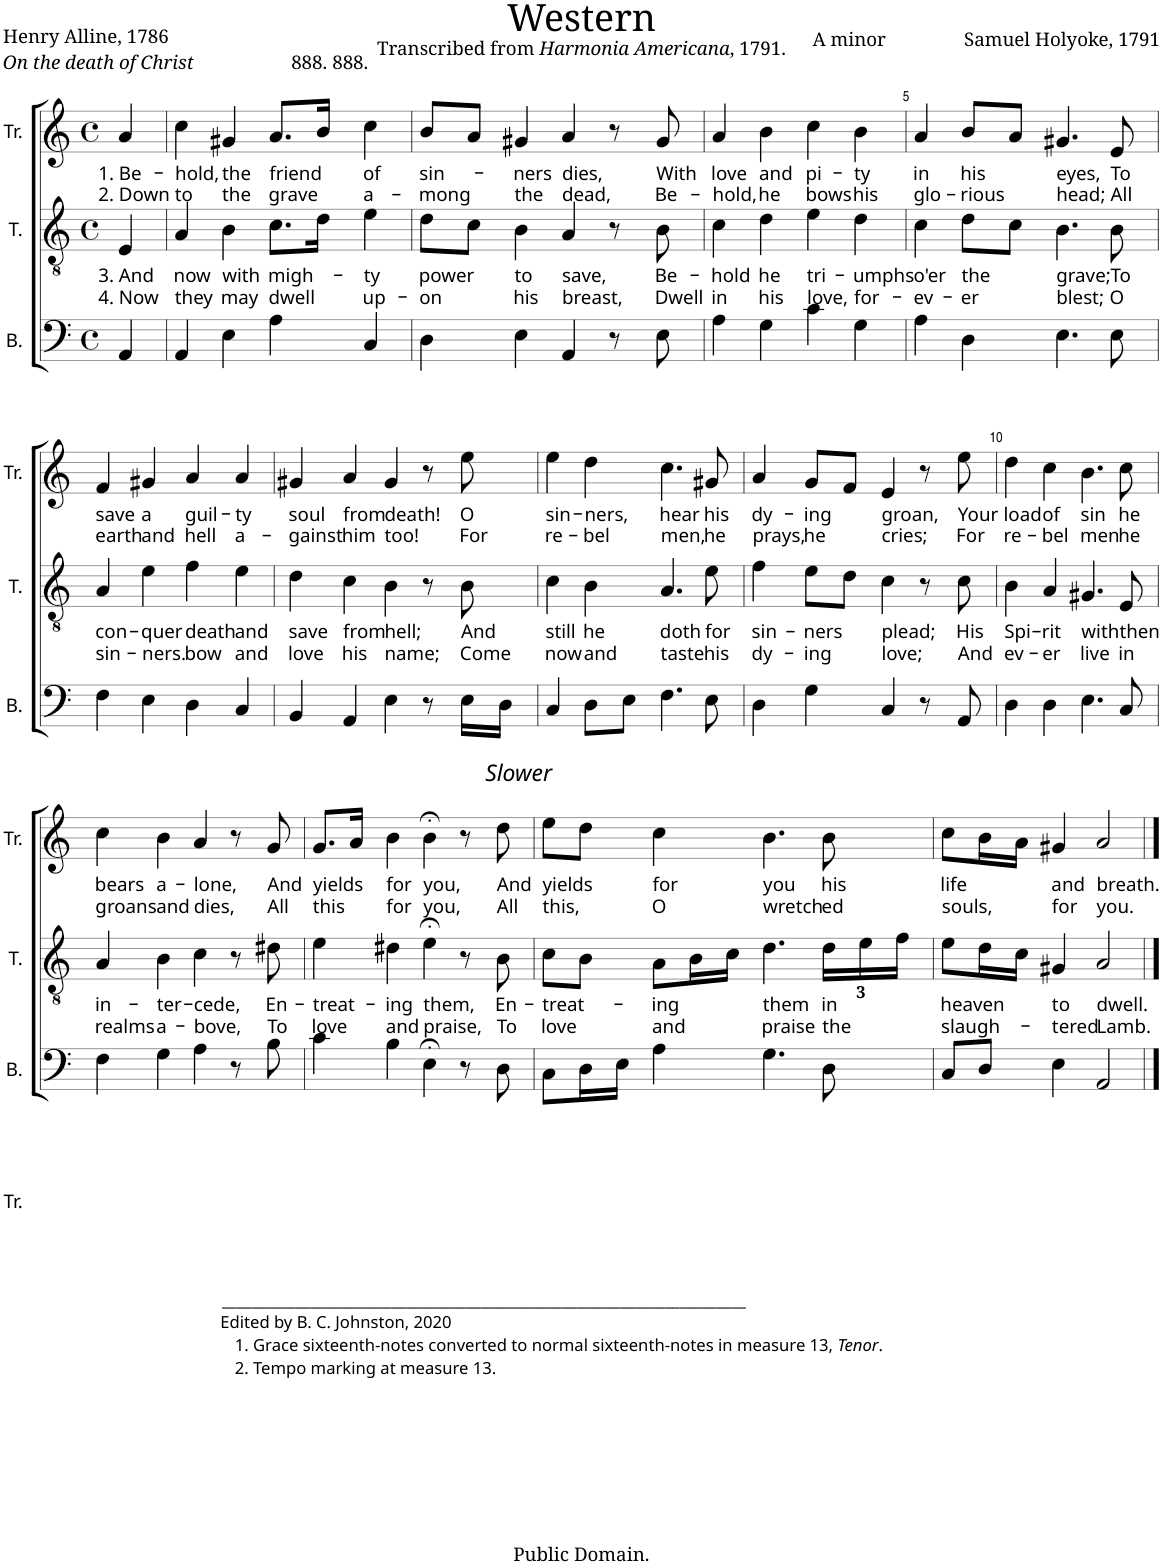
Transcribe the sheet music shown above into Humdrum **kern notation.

**kern	**kern	**text	**text	**kern	**text	**text
*part3	*part2	*part2	*part2	*part1	*part1	*part1
*staff3	*staff2	*staff2	*staff2	*staff1	*staff1	*staff1
*I"B.	*I"T.	*	*	*I"Tr.	*	*
*I'B.	*I'T.	*	*	*I'Tr.	*	*
*clefF4	*clefGv2	*	*	*clefG2	*	*
*k[]	*k[]	*	*	*k[]	*	*
*M4/4	*M4/4	*	*	*M4/4	*	*
*met(c)	*met(c)	*	*	*met(c)	*	*
=1	=1	=1	=1	=1	=1	=1
!	!	!LO:LY:b	!LO:LY:b	!	!LO:LY:b	!LO:LY:b
4AA/	4E/	3. And	4. Now	4a/	1. Be-	2. Down
=2	=2	=2	=2	=2	=2	=2
!	!	!LO:LY:b	!LO:LY:b	!	!LO:LY:b	!LO:LY:b
4AA/	4A/	now	they	4cc\	-hold,	to
!	!	!LO:LY:b	!LO:LY:b	!	!LO:LY:b	!LO:LY:b
4E\	4B\	with	may	4g#X/	the	the
!	!	!LO:LY:b	!LO:LY:b	!	!LO:LY:b	!LO:LY:b
4A\	8.c\L	migh-	dwell	8.a/L	friend	grave
.	16d\Jk	.	.	16b/Jk	.	.
!	!	!LO:LY:b	!LO:LY:b	!	!LO:LY:b	!LO:LY:b
4C/	4e\	-ty	up-	4cc\	of	a-
=3	=3	=3	=3	=3	=3	=3
!	!	!LO:LY:b	!LO:LY:b	!	!LO:LY:b	!LO:LY:b
4D\	8d\L	power	-on	8b/L	sin-	-mong
.	8c\J	.	.	8a/J	.	.
!	!	!LO:LY:b	!LO:LY:b	!	!LO:LY:b	!LO:LY:b
4E\	4B\	to	his	4g#X/	-ners	the
!	!	!LO:LY:b	!LO:LY:b	!	!LO:LY:b	!LO:LY:b
4AA/	4A/	save,	breast,	4a/	dies,	dead,
8r	8r	.	.	8r	.	.
!	!	!LO:LY:b	!LO:LY:b	!	!LO:LY:b	!LO:LY:b
8E\	8B\	Be-	Dwell	8g#/	With	Be-
=4	=4	=4	=4	=4	=4	=4
!	!	!LO:LY:b	!LO:LY:b	!	!LO:LY:b	!LO:LY:b
4A\	4c\	-hold	in	4a/	love	-hold,
!	!	!LO:LY:b	!LO:LY:b	!	!LO:LY:b	!LO:LY:b
4G\	4d\	he	his	4b\	and	he
!	!	!LO:LY:b	!LO:LY:b	!	!LO:LY:b	!LO:LY:b
4c\	4e\	tri-	love,	4cc\	pi-	bows
!	!	!LO:LY:b	!LO:LY:b	!	!LO:LY:b	!LO:LY:b
4G\	4d\	-umphs	for-	4b\	-ty	his
=5	=5	=5	=5	=5	=5	=5
!	!	!LO:LY:b	!LO:LY:b	!	!LO:LY:b	!LO:LY:b
4A\	4c\	o'er	-ev-	4a/	in	glo-
!	!	!LO:LY:b	!LO:LY:b	!	!LO:LY:b	!LO:LY:b
4D\	8d\L	the	-er	8b/L	his	-rious
.	8c\J	.	.	8a/J	.	.
!	!	!LO:LY:b	!LO:LY:b	!	!LO:LY:b	!LO:LY:b
4.E\	4.B\	grave;	blest;	4.g#X/	eyes,	head;
!	!	!LO:LY:b	!LO:LY:b	!	!LO:LY:b	!LO:LY:b
8E\	8B\	To	O	8e/	To	All
!!LO:LB:g=z
=6	=6	=6	=6	=6	=6	=6
!	!	!LO:LY:b	!LO:LY:b	!	!LO:LY:b	!LO:LY:b
4F\	4A/	con-	sin-	4f/	save	earth
!	!	!LO:LY:b	!LO:LY:b	!	!LO:LY:b	!LO:LY:b
4E\	4e\	-quer	-ners.	4g#X/	a	and
!	!	!LO:LY:b	!LO:LY:b	!	!LO:LY:b	!LO:LY:b
4D\	4f\	death	bow	4a/	guil-	hell
!	!	!LO:LY:b	!LO:LY:b	!	!LO:LY:b	!LO:LY:b
4C/	4e\	and	and	4a/	-ty	a-
=7	=7	=7	=7	=7	=7	=7
!	!	!LO:LY:b	!LO:LY:b	!	!LO:LY:b	!LO:LY:b
4BB/	4d\	save	love	4g#X/	soul	-gainst
!	!	!LO:LY:b	!LO:LY:b	!	!LO:LY:b	!LO:LY:b
4AA/	4c\	from	his	4a/	from	him
!	!	!LO:LY:b	!LO:LY:b	!	!LO:LY:b	!LO:LY:b
4E\	4B\	hell;	name;	4g#/	death!	too!
8r	8r	.	.	8r	.	.
!	!	!LO:LY:b	!LO:LY:b	!	!LO:LY:b	!LO:LY:b
16E\LL	8B\	And	Come	8ee\	O	For
16D\JJ	.	.	.	.	.	.
=8	=8	=8	=8	=8	=8	=8
!	!	!LO:LY:b	!LO:LY:b	!	!LO:LY:b	!LO:LY:b
4C/	4c\	still	now	4ee\	sin-	re-
!	!	!LO:LY:b	!LO:LY:b	!	!LO:LY:b	!LO:LY:b
8D\L	4B\	he	and	4dd\	-ners,	-bel
8E\J	.	.	.	.	.	.
!	!	!LO:LY:b	!LO:LY:b	!	!LO:LY:b	!LO:LY:b
4.F\	4.A/	doth	taste	4.cc\	hear	men,
!	!	!LO:LY:b	!LO:LY:b	!	!LO:LY:b	!LO:LY:b
8E\	8e\	for	his	8g#X/	his	he
=9	=9	=9	=9	=9	=9	=9
!	!	!LO:LY:b	!LO:LY:b	!	!LO:LY:b	!LO:LY:b
4D\	4f\	sin-	dy-	4a/	dy-	prays,
!	!	!LO:LY:b	!LO:LY:b	!	!LO:LY:b	!LO:LY:b
4G\	8e\L	-ners	-ing	8g/L	-ing	he
.	8d\J	.	.	8f/J	.	.
!	!	!LO:LY:b	!LO:LY:b	!	!LO:LY:b	!LO:LY:b
4C/	4c\	plead;	love;	4e/	groan,	cries;
8r	8r	.	.	8r	.	.
!	!	!LO:LY:b	!LO:LY:b	!	!LO:LY:b	!LO:LY:b
8AA/	8c\	His	And	8ee\	Your	For
=10	=10	=10	=10	=10	=10	=10
!	!	!LO:LY:b	!LO:LY:b	!	!LO:LY:b	!LO:LY:b
4D\	4B\	Spi-	ev-	4dd\	load	re-
!	!	!LO:LY:b	!LO:LY:b	!	!LO:LY:b	!LO:LY:b
4D\	4A/	-rit	-er	4cc\	of	-bel
!	!	!LO:LY:b	!LO:LY:b	!	!LO:LY:b	!LO:LY:b
4.E\	4.G#X/	with	live	4.b\	sin	men
!	!	!LO:LY:b	!LO:LY:b	!	!LO:LY:b	!LO:LY:b
8C/	8E/	then	in	8cc\	he	he
!!LO:LB:g=z
=11	=11	=11	=11	=11	=11	=11
!	!	!LO:LY:b	!LO:LY:b	!	!LO:LY:b	!LO:LY:b
4F\	4A/	in-	realms	4cc\	bears	groans
!	!	!LO:LY:b	!LO:LY:b	!	!LO:LY:b	!LO:LY:b
4G\	4B\	-ter-	a-	4b\	a-	and
!	!	!LO:LY:b	!LO:LY:b	!	!LO:LY:b	!LO:LY:b
4A\	4c\	-cede,	-bove,	4a/	-lone,	dies,
8r	8r	.	.	8r	.	.
!	!	!LO:LY:b	!LO:LY:b	!	!LO:LY:b	!LO:LY:b
8B\	8d#X\	En-	To	8g/	And	All
=12	=12	=12	=12	=12	=12	=12
!LO:TX:b:t=_______________________________________________________________________	!	!	!	!	!	!
!LO:TX:b:t=Edited by B. C. Johnston, 2020	!	!	!	!	!	!
!LO:TX:b:t=1. Grace sixteenth-notes converted to normal sixteenth-notes in measure 13,	!	!	!	!	!	!
!LO:TX:b:i:t=Tenor	!	!	!	!	!	!
!LO:TX:b:t=.	!	!	!	!	!	!
!LO:TX:b:t=2. Tempo marking at measure 13.	!	!	!	!	!	!
!	!	!LO:LY:b	!LO:LY:b	!	!LO:LY:b	!LO:LY:b
4c\	4e\	-treat-	love	8.g/L	yields	this
.	.	.	.	16a/Jk	.	.
!	!	!LO:LY:b	!LO:LY:b	!	!LO:LY:b	!LO:LY:b
4B\	4d#X\	-ing	and	4b\	for	for
!	!	!LO:LY:b	!LO:LY:b	!	!LO:LY:b	!LO:LY:b
4E;<\	4e;<\	them,	praise,	4b;<\	you,	you,
8r	8r	.	.	8r	.	.
!	!	!	!	!LO:TX:a:i:t=Slower	!	!
!	!	!LO:LY:b	!LO:LY:b	!	!LO:LY:b	!LO:LY:b
8D\	8B\	En-	To	8dd\	And	All
=13	=13	=13	=13	=13	=13	=13
!	!	!LO:LY:b	!LO:LY:b	!	!LO:LY:b	!LO:LY:b
8C\L	8c\L	-treat-	love	8ee\L	yields	this,
16D\L	8B\J	.	.	8dd\J	.	.
16E\JJ	.	.	.	.	.	.
!	!	!LO:LY:b	!LO:LY:b	!	!LO:LY:b	!LO:LY:b
4A\	8A\L	-ing	and	4cc\	for	O
.	16B\L	.	.	.	.	.
.	16c\JJ	.	.	.	.	.
!	!	!LO:LY:b	!LO:LY:b	!	!LO:LY:b	!LO:LY:b
4.G\	4.d\	them	praise	4.b\	you	wretch-
*	*Xbrackettup	*	*	*	*	*
!	!	!LO:LY:b	!LO:LY:b	!	!LO:LY:b	!LO:LY:b
8D\	24d\LL	in	the	8b\	his	-ed
.	24e\	.	.	.	.	.
.	24f\JJ	.	.	.	.	.
=14	=14	=14	=14	=14	=14	=14
!	!	!LO:LY:b	!LO:LY:b	!	!LO:LY:b	!LO:LY:b
8C/L	8e\L	heaven	slaugh-	8cc\L	life	souls,
8D/J	16d\L	.	.	16b\L	.	.
.	16c\JJ	.	.	16a\JJ	.	.
!	!	!LO:LY:b	!LO:LY:b	!	!LO:LY:b	!LO:LY:b
4E\	4G#X/	to	-tered	4g#X/	and	for
!	!	!LO:LY:b	!LO:LY:b	!	!LO:LY:b	!LO:LY:b
2AA/	2A/	dwell.	Lamb.	2a/	breath.	you.
==	==	==	==	==	==	==
*-	*-	*-	*-	*-	*-	*-
